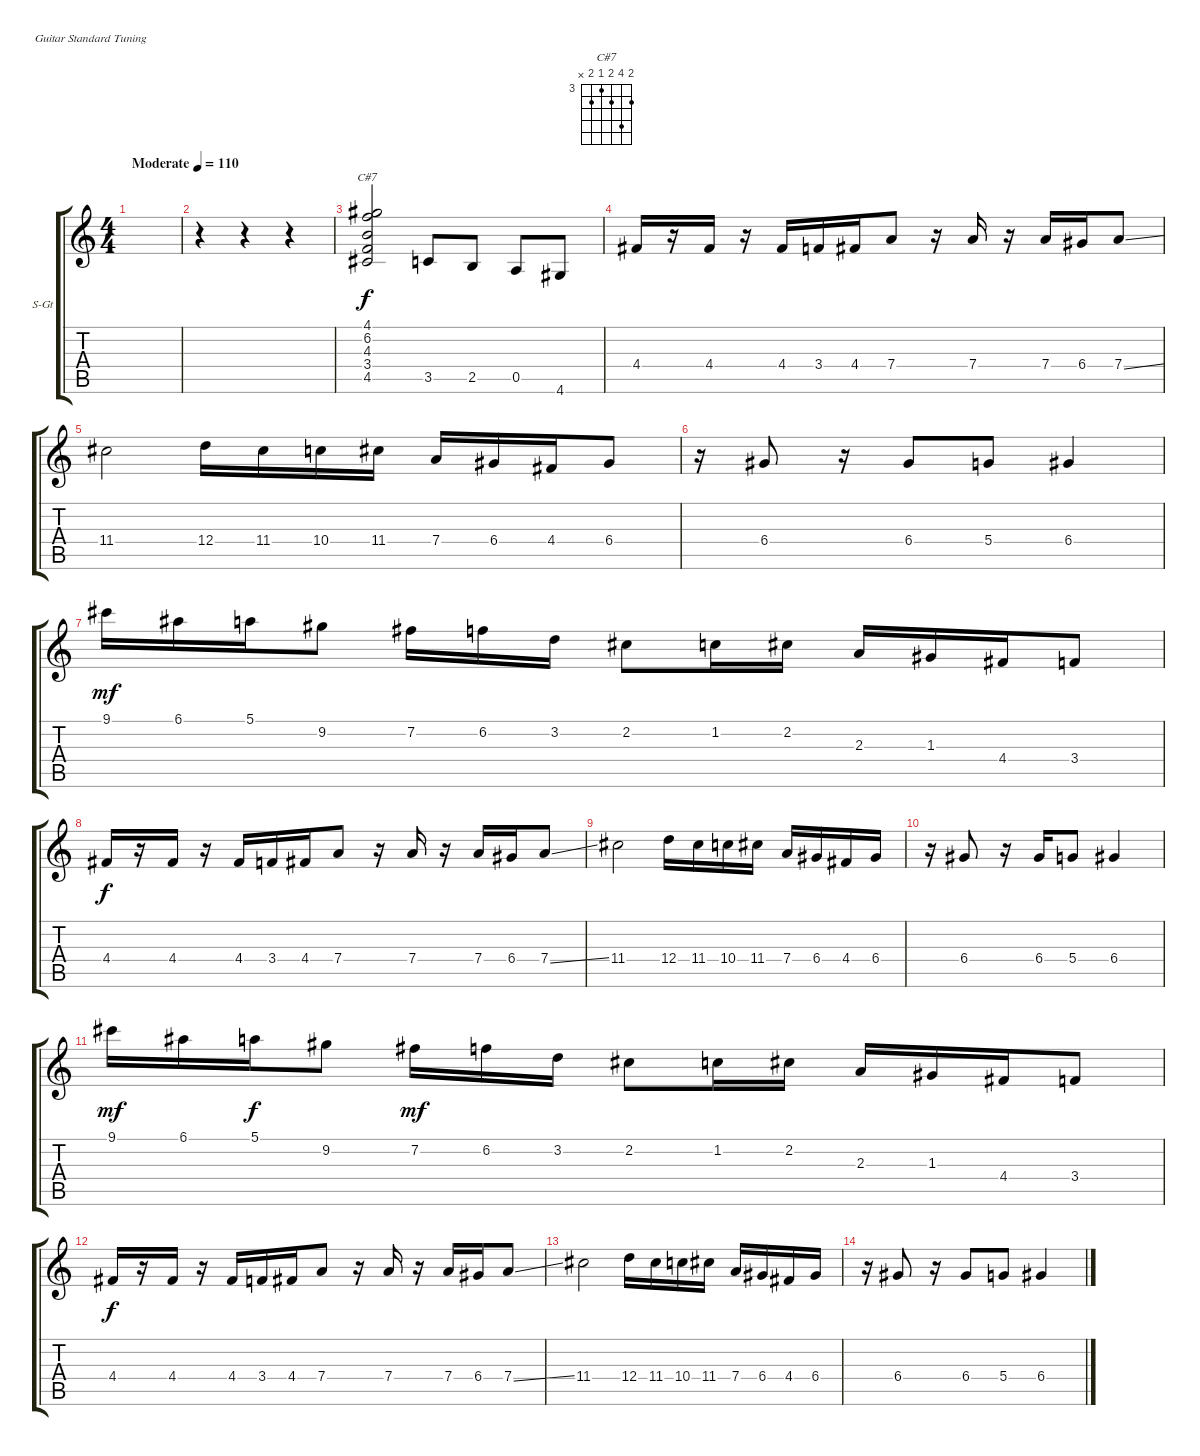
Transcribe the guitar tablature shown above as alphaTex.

\bracketExtendMode groupsimilarinstruments
\firstSystemTrackNameOrientation horizontal
\otherSystemsTrackNameOrientation horizontal
\track ("Äîðîæêà 1" "S-Gt") {instrument acousticguitarsteel}
\staff {score tabs}
\tuning (E4 B3 G3 D3 A2 E2)
\chord ("C#7" 4 6 4 3 4 x) {firstfret 3}
\ts (4 4)
\tempo (110 "Moderate")
\clef g2
\ks c
|
\beaming (8 2 2 2 2)
r.4 r.4 r.4 |
(4.1 6.2 4.3 3.4 4.5).2{ch "C#7"} 3.5.8 2.5.8 0.5.8 4.6.8 |
4.4.16 r.16 4.4.16 r.16 4.4.16 3.4.16 4.4.16 7.4.8 r.16 7.4.16 r.16 7.4.16 6.4.16 7.4{ss}.8 |
11.4.2 12.4.16 11.4.16 10.4.16 11.4.16 7.4.16 6.4.16 4.4.16 6.4.8 |
r.16 6.4.8 r.16 6.4.8 5.4.8 6.4.4 |
9.1.16{dy mf} 6.1.16 5.1.16 9.2.8 7.2.16 6.2.16 3.2.16 2.2.8 1.2.16 2.2.16 2.3.16 1.3.16 4.4.16 3.4.8 |
4.4.16{dy f} r.16 4.4.16 r.16 4.4.16 3.4.16 4.4.16 7.4.8 r.16 7.4.16 r.16 7.4.16 6.4.16 7.4{ss}.8 |
11.4.2 12.4.16 11.4.16 10.4.16 11.4.16 7.4.16 6.4.16 4.4.16 6.4.16 |
r.16 6.4.8 r.16 6.4.16 5.4.8 6.4.4 |
9.1.16{dy mf} 6.1.16 5.1.16{dy f} 9.2.8 7.2.16{dy mf} 6.2.16 3.2.16 2.2.8 1.2.16 2.2.16 2.3.16 1.3.16 4.4.16 3.4.8 |
4.4.16{dy f} r.16 4.4.16 r.16 4.4.16 3.4.16 4.4.16 7.4.8 r.16 7.4.16 r.16 7.4.16 6.4.16 7.4{ss}.8 |
11.4.2 12.4.16 11.4.16 10.4.16 11.4.16 7.4.16 6.4.16 4.4.16 6.4.16 |
r.16 6.4.8 r.16 6.4.8 5.4.8 6.4.4
